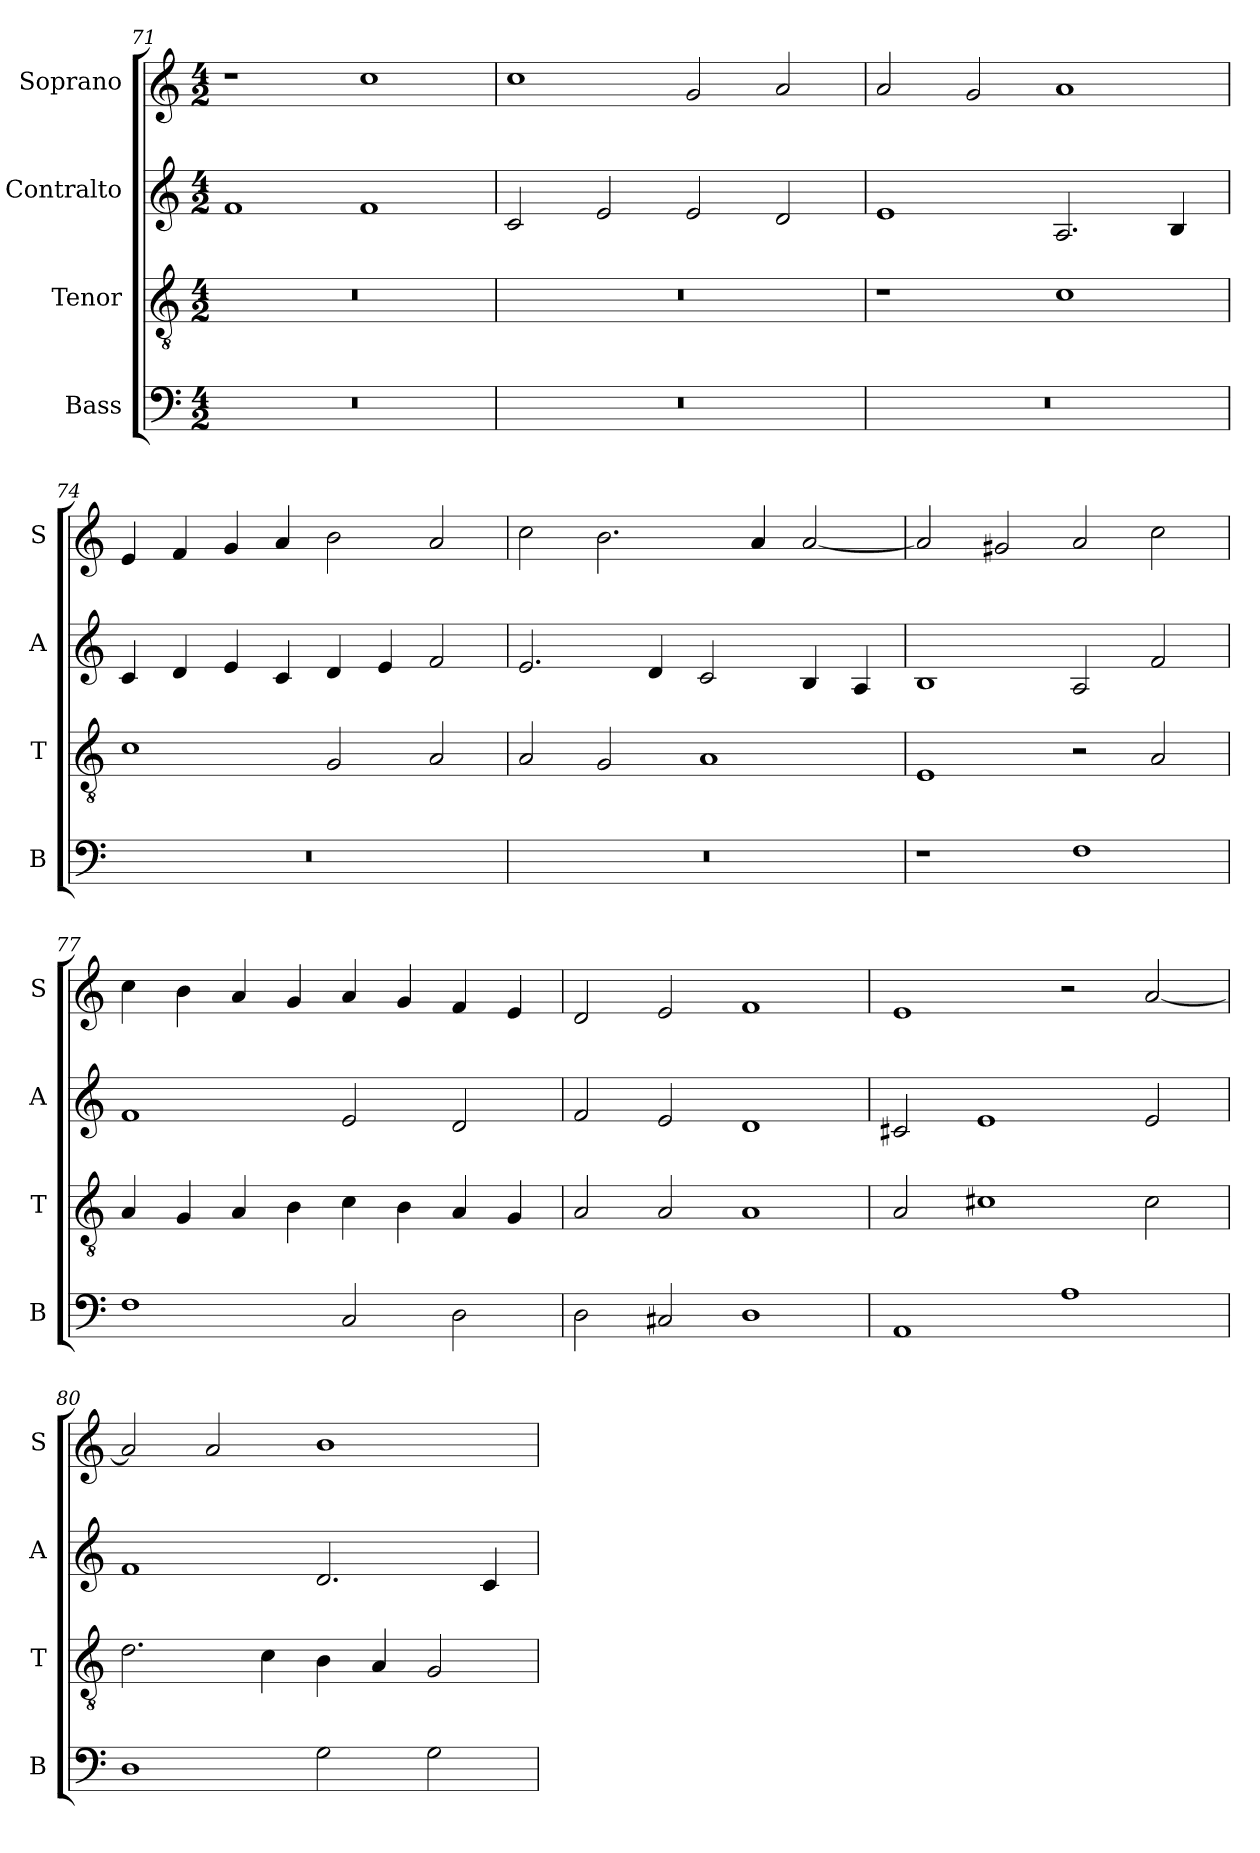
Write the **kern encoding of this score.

**kern	**kern	**kern	**kern
*part4	*part3	*part2	*part1
*staff4	*staff3	*staff2	*staff1
*I"Bass	*I"Tenor	*I"Contralto	*I"Soprano
*I'B	*I'T	*I'A	*I'S
*clefF4	*clefGv2	*clefG2	*clefG2
*k[]	*k[]	*k[]	*k[]
*E:phr	*E:phr	*E:phr	*E:phr
*M4/2	*M4/2	*M4/2	*M4/2
=71	=71	=71	=71
0r	0r	1f	1r
.	.	1f	1cc
=72	=72	=72	=72
0r	0r	2c	1cc
.	.	2e	.
.	.	2e	2g
.	.	2d	2a
=73	=73	=73	=73
0r	1r	1e	2a
.	.	.	2g
.	1c	2.A	1a
.	.	4B	.
=74	=74	=74	=74
0r	1c	4c	4e
.	.	4d	4f
.	.	4e	4g
.	.	4c	4a
.	2G	4d	2b
.	.	4e	.
.	2A	2f	2a
=75	=75	=75	=75
0r	2A	2.e	2cc
.	2G	.	2.b
.	.	4d	.
.	1A	2c	.
.	.	.	4a
.	.	4B	[2a
.	.	4A	.
=76	=76	=76	=76
1r	1E	1B	2a]
.	.	.	2g#X
1F	2r	2A	2a
.	2A	2f	2cc
=77	=77	=77	=77
1F	4A	1f	4cc
.	4G	.	4b
.	4A	.	4a
.	4B	.	4g
2C	4c	2e	4a
.	4B	.	4g
2D	4A	2d	4f
.	4G	.	4e
=78	=78	=78	=78
2D	2A	2f	2d
2C#X	2A	2e	2e
1D	1A	1d	1f
=79	=79	=79	=79
1AA	2A	2c#X	1e
.	1c#X	1e	.
1A	.	.	2r
.	2c#	2e	[2a
=80	=80	=80	=80
1D	2.d	1f	2a]
.	.	.	2a
.	4c	.	.
2G	4B	2.d	1b
.	4A	.	.
2G	2G	.	.
.	.	4c	.
=	=	=	=
*-	*-	*-	*-
